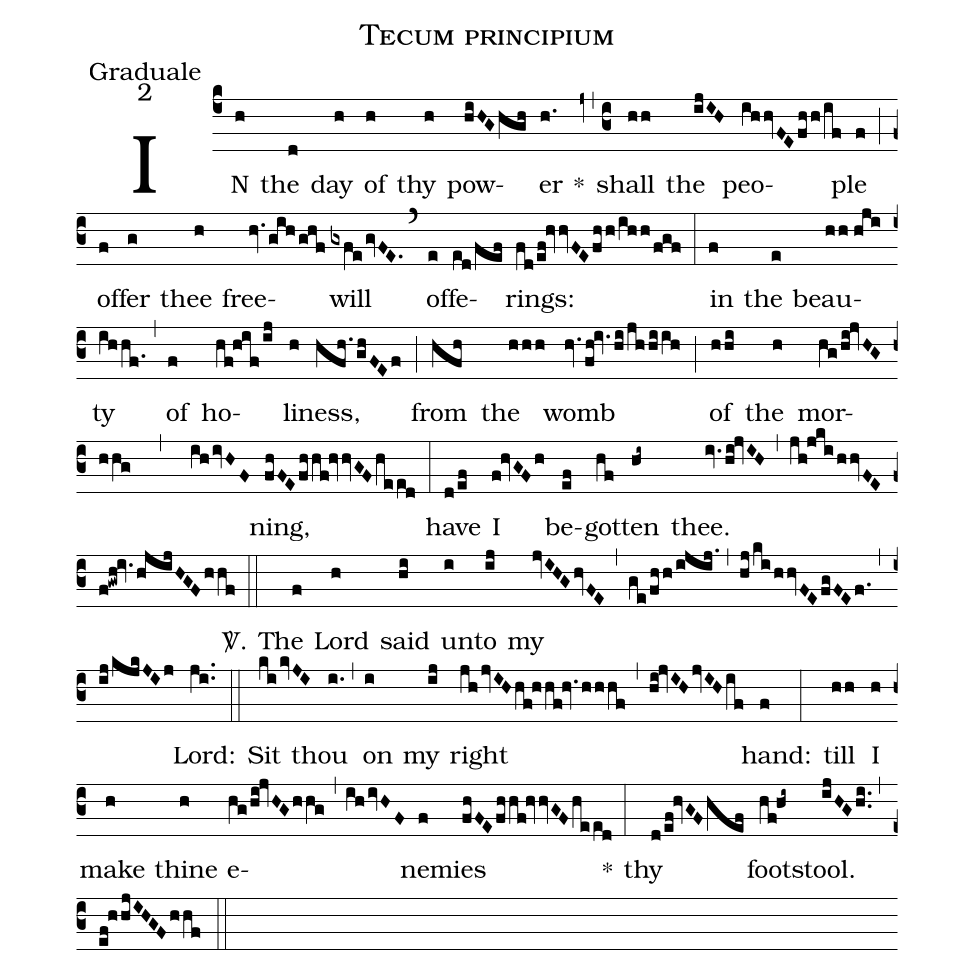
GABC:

name:Tecum principium;
office-part:Graduale;
mode:2;
%%
(c4) IN(h) the(d) day(h) of(h) thy(h) pow(hiHG/hgh)er(h.) *(z0,c3) shall(hh) the(ijIH) peo(ihhvFE/fhh/if)ple(f) (;) of(f)fer(g) thee(h) free(hv./gih/ghf)will(gxfe/gvFE.) (`) of(e)fe(ed/fef)rings:(fd/ef!hvvFE/fhh/ihh/fgf) (:) in(f) the(e) beau(hh//hji)ty(ihhf.) (,) of(f) ho(hf!hif/ij)li(h)ness,(hfh./ghFEf) (;) from(hfh) the(hhh) womb(hv./fh!iv./hi/jhhiih) (;) of(hhi) the(h) mor(hg/hi!jvHG/hhg , ih/ivHF)ning,(fhFEfhhf!hvvGFheed) (:) have(d/ef) I(f!hvGFh) be(ef)got(hf)ten(hi~) thee.(iv.hi!jvIH) (,) (jh!jki/hhvFE/f!gwh!iv.hjijHGFhhf) <sp>V/</sp>.(::) The(f) Lord(h) said(hi) un(i)to(ij) my(jvIHG/hvFE) (,) (ge/fhh/ijij.) (,) (hj/ki/hhvFEfgFEf.) (,) (ij/kjkJIj) Lord:(ji..) (::) Sit(ki/kvJI) thou(i.) (,) on(i) my(ij) right(jh/jvIHhf!hhf!hv.hhhf) (,) (hi!jvIH/jvIH/if) hand:(f) (:) till(hh) I(h) make(h) thine(h) e(hg/hi!jvHG/hhg,ih/ivHF)ne(f)mies(fhFE/fhhf!hvvGF/heed) *(:) thy(d/ef!hvGF/hef) foot(hf!hi~)stool.(ijHG/hi..) (,) (ef!hhjIHGF/hhf) (::)
